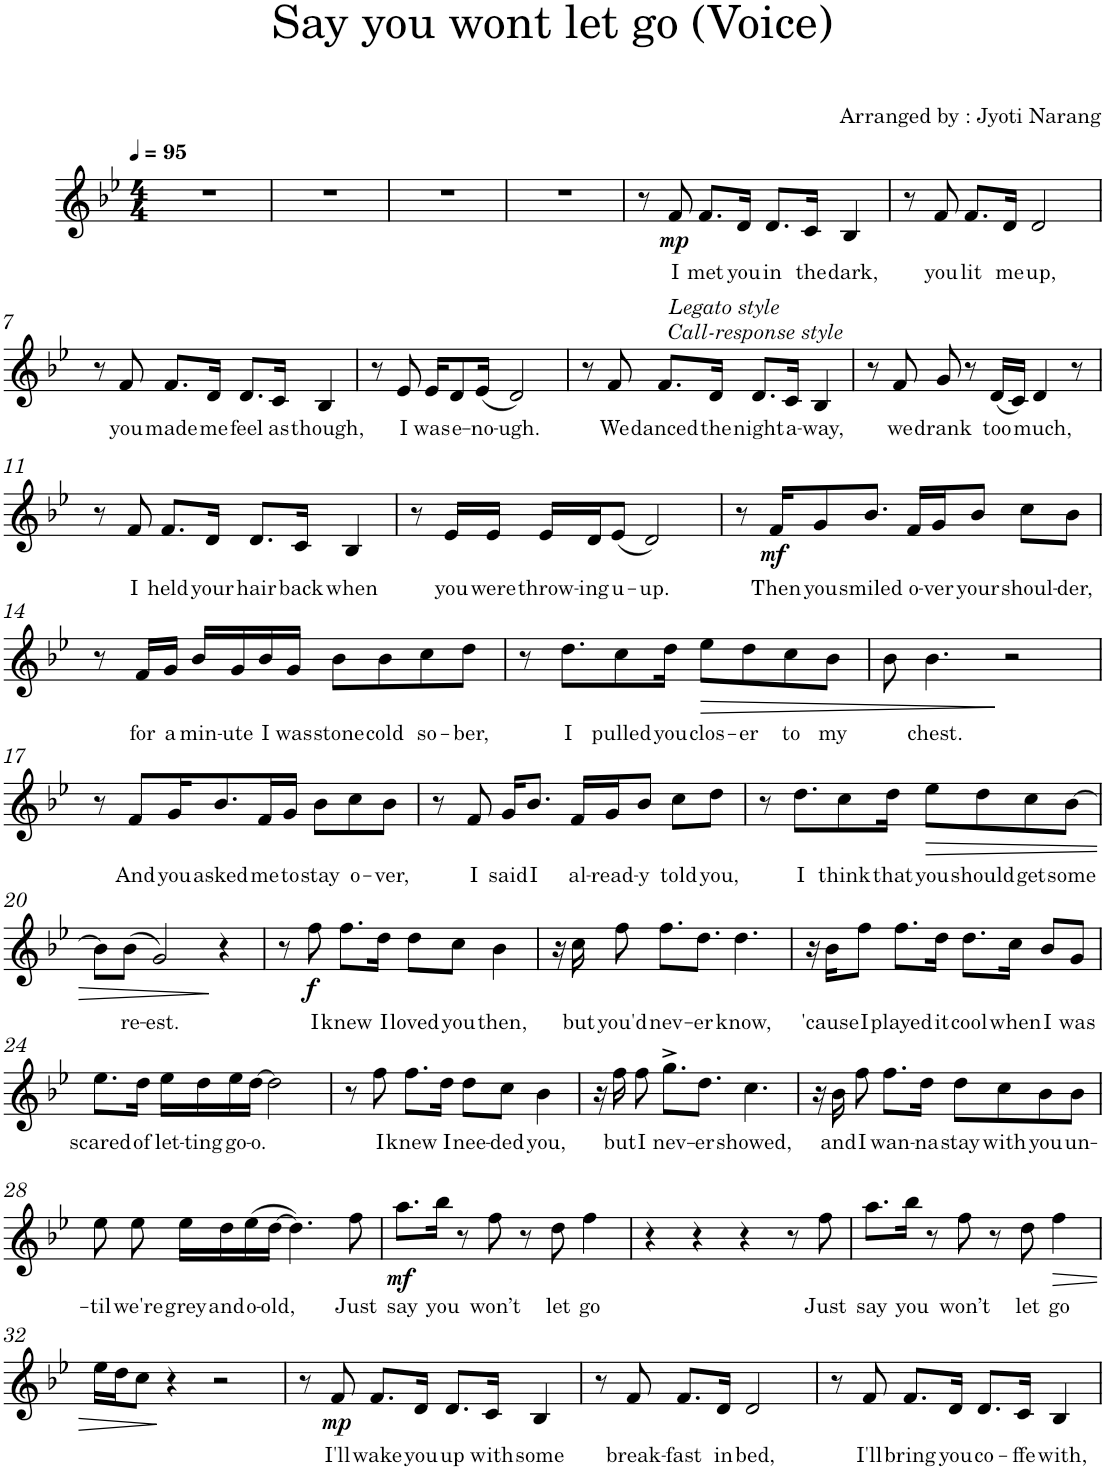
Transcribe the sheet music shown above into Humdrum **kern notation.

**kern	**text	**dynam
*part1	*part1	*part1
*staff1	*staff1	*staff1
*I"Piano	*	*
*I'Pno.	*	*
*clefG2	*	*
*k[b-e-]	*	*
*M4/4	*	*
*MM95	*	*
=1	=1	=1
1r	.	.
=2	=2	=2
1r	.	.
=3	=3	=3
1r	.	.
=4	=4	=4
1r	.	.
=5	=5	=5
8r	.	.
!LO:TX:b:i:t=Legato style	!	!
!LO:TX:b:i:t=Call-response style	!	!
!	!LO:LY:b	!LO:DY:b
8f/	I	mp
!	!LO:LY:b	!
8.f/L	met	.
!	!LO:LY:b	!
16d/Jk	you	.
!	!LO:LY:b	!
8.d/L	in	.
!	!LO:LY:b	!
16c/Jk	the	.
!	!LO:LY:b	!
4B-/	dark,	.
=6	=6	=6
8r	.	.
!	!LO:LY:b	!
8f/	you	.
!	!LO:LY:b	!
8.f/L	lit	.
!	!LO:LY:b	!
16d/Jk	me	.
!	!LO:LY:b	!
2d/	up,	.
!!LO:LB:g=z
=7	=7	=7
8r	.	.
!	!LO:LY:b	!
8f/	you	.
!	!LO:LY:b	!
8.f/L	made	.
!	!LO:LY:b	!
16d/Jk	me	.
!	!LO:LY:b	!
8.d/L	feel	.
!	!LO:LY:b	!
16c/Jk	as	.
!	!LO:LY:b	!
4B-/	though,	.
=8	=8	=8
8r	.	.
!	!LO:LY:b	!
8e-/	I	.
!	!LO:LY:b	!
16e-/KL	was	.
!	!LO:LY:b	!
8d/	e-	.
!	!LO:LY:b	!
(<16e-/Jk	-no-	.
!	!LO:LY:b	!
2d/)	-ugh.	.
=9	=9	=9
8r	.	.
!	!LO:LY:b	!
8f/	We	.
!	!LO:LY:b	!
8.f/L	danced	.
!	!LO:LY:b	!
16d/Jk	the	.
!	!LO:LY:b	!
8.d/L	night	.
!	!LO:LY:b	!
16c/Jk	a-	.
!	!LO:LY:b	!
4B-/	-way,	.
=10	=10	=10
8r	.	.
!	!LO:LY:b	!
8f/	we	.
!	!LO:LY:b	!
8g/	drank	.
8r	.	.
!	!LO:LY:b	!
(<16d/LL	too	.
16c/JJ)	.	.
!	!LO:LY:b	!
4d/	much,	.
8r	.	.
!!LO:LB:g=z
=11	=11	=11
8r	.	.
!	!LO:LY:b	!
8f/	I	.
!	!LO:LY:b	!
8.f/L	held	.
!	!LO:LY:b	!
16d/Jk	your	.
!	!LO:LY:b	!
8.d/L	hair	.
!	!LO:LY:b	!
16c/Jk	back	.
!	!LO:LY:b	!
4B-/	when	.
=12	=12	=12
8r	.	.
!	!LO:LY:b	!
16e-/LL	you	.
!	!LO:LY:b	!
16e-/JJ	were	.
!	!LO:LY:b	!
16e-/LL	throw-	.
!	!LO:LY:b	!
16d/J	-ing	.
!	!LO:LY:b	!
(<8e-/J	u-	.
!	!LO:LY:b	!
2d/)	-up.	.
=13	=13	=13
8r	.	.
!	!LO:LY:b	!LO:DY:b
16f/KL	Then	mf
!	!LO:LY:b	!
8g/	you	.
!	!LO:LY:b	!
8.b-/J	smiled	.
!	!LO:LY:b	!
16f/LL	o-	.
!	!LO:LY:b	!
16g/J	-ver	.
!	!LO:LY:b	!
8b-/J	your	.
!	!LO:LY:b	!
8cc\L	shoul-	.
!	!LO:LY:b	!
8b-\J	-der,	.
!!LO:LB:g=z
=14	=14	=14
8r	.	.
!	!LO:LY:b	!
16f/LL	for	.
!	!LO:LY:b	!
16g/JJ	a	.
!	!LO:LY:b	!
16b-/LL	min-	.
!	!LO:LY:b	!
16g/	-ute	.
!	!LO:LY:b	!
16b-/	I	.
!	!LO:LY:b	!
16g/JJ	was	.
!	!LO:LY:b	!
8b-\L	stone	.
!	!LO:LY:b	!
8b-\	cold	.
!	!LO:LY:b	!
8cc\	so-	.
!	!LO:LY:b	!
8dd\J	-ber,	.
=15	=15	=15
8r	.	.
!	!LO:LY:b	!
8.dd\L	I	.
!	!LO:LY:b	!
8cc\	pulled	.
!	!LO:LY:b	!
16dd\Jk	you	.
!	!LO:LY:b	!LO:HP:b
8ee-\L	clos-	>
!	!LO:LY:b	!
8dd\	-er	.
!	!LO:LY:b	!
8cc\	to	.
!	!LO:LY:b	!
8b-\J	my	.
=16	=16	=16
8b-\	.	.
!	!LO:LY:b	!
4.b-\	chest.	.
2r	.	]
!!LO:LB:g=z
=17	=17	=17
8r	.	.
!	!LO:LY:b	!
8f/L	And	.
!	!LO:LY:b	!
16g/K	you	.
!	!LO:LY:b	!
8.b-/	asked	.
!	!LO:LY:b	!
16f/L	me	.
!	!LO:LY:b	!
16g/JJ	to	.
!	!LO:LY:b	!
8b-\L	stay	.
!	!LO:LY:b	!
8cc\	o-	.
!	!LO:LY:b	!
8b-\J	-ver,	.
=18	=18	=18
8r	.	.
!	!LO:LY:b	!
8f/	I	.
!	!LO:LY:b	!
16g/KL	said	.
!	!LO:LY:b	!
8.b-/J	I	.
!	!LO:LY:b	!
16f/LL	al-	.
!	!LO:LY:b	!
16g/J	-read-	.
!	!LO:LY:b	!
8b-/J	-y	.
!	!LO:LY:b	!
8cc\L	told	.
!	!LO:LY:b	!
8dd\J	you,	.
=19	=19	=19
8r	.	.
!	!LO:LY:b	!
8.dd\L	I	.
!	!LO:LY:b	!
8cc\	think	.
!	!LO:LY:b	!
16dd\Jk	that	.
!	!LO:LY:b	!LO:HP:b
8ee-\L	you	>
!	!LO:LY:b	!
8dd\	should	.
!	!LO:LY:b	!
8cc\	get	.
!	!LO:LY:b	!
[8b-\J	some	.
!!LO:LB:g=z
=20	=20	=20
8b-\L]	.	.
!	!LO:LY:b	!
(>8b-\J	re-	.
!	!LO:LY:b	!
2g/)	-est.	.
4r	.	]
=21	=21	=21
8r	.	.
!	!LO:LY:b	!LO:DY:b
8ff\	I	f
!	!LO:LY:b	!
8.ff\L	knew	.
!	!LO:LY:b	!
16dd\Jk	I	.
!	!LO:LY:b	!
8dd\L	loved	.
!	!LO:LY:b	!
8cc\J	you	.
!	!LO:LY:b	!
4b-\	then,	.
=22	=22	=22
16r	.	.
!	!LO:LY:b	!
16cc\	but	.
!	!LO:LY:b	!
8ff\	you'd	.
!	!LO:LY:b	!
8.ff\L	nev-	.
!	!LO:LY:b	!
8.dd\J	-er	.
!	!LO:LY:b	!
4.dd\	know,	.
=23	=23	=23
16r	.	.
!	!LO:LY:b	!
16b-\KL	'cause	.
!	!LO:LY:b	!
8ff\J	I	.
!	!LO:LY:b	!
8.ff\L	played	.
!	!LO:LY:b	!
16dd\Jk	it	.
!	!LO:LY:b	!
8.dd\L	cool	.
!	!LO:LY:b	!
16cc\Jk	when	.
!	!LO:LY:b	!
8b-/L	I	.
!	!LO:LY:b	!
8g/J	was	.
!!LO:LB:g=z
=24	=24	=24
!	!LO:LY:b	!
8.ee-\L	scared	.
!	!LO:LY:b	!
16dd\Jk	of	.
!	!LO:LY:b	!
16ee-\LL	let-	.
!	!LO:LY:b	!
16dd\	-ting	.
!	!LO:LY:b	!
16ee-\	go-	.
!	!LO:LY:b	!
[16dd\JJ	-o.	.
2dd\]	.	.
=25	=25	=25
8r	.	.
!	!LO:LY:b	!
8ff\	I	.
!	!LO:LY:b	!
8.ff\L	knew	.
!	!LO:LY:b	!
16dd\Jk	I	.
!	!LO:LY:b	!
8dd\L	nee-	.
!	!LO:LY:b	!
8cc\J	-ded	.
!	!LO:LY:b	!
4b-\	you,	.
=26	=26	=26
16r	.	.
!	!LO:LY:b	!
16ff\	but	.
!	!LO:LY:b	!
8ff\	I	.
!	!LO:LY:b	!
8.gg^\L	nev-	.
!	!LO:LY:b	!
8.dd\J	-er	.
!	!LO:LY:b	!
4.cc\	showed,	.
=27	=27	=27
16r	.	.
!	!LO:LY:b	!
16b-\	and	.
!	!LO:LY:b	!
8ff\	I	.
!	!LO:LY:b	!
8.ff\L	wan-	.
!	!LO:LY:b	!
16dd\Jk	-na	.
!	!LO:LY:b	!
8dd\L	stay	.
!	!LO:LY:b	!
8cc\	with	.
!	!LO:LY:b	!
8b-\	you	.
!	!LO:LY:b	!
8b-\J	un-	.
!!LO:LB:g=z
=28	=28	=28
!	!LO:LY:b	!
8ee-\	-til	.
!	!LO:LY:b	!
8ee-\	we're	.
!	!LO:LY:b	!
16ee-\LL	grey	.
!	!LO:LY:b	!
16dd\	and	.
!	!LO:LY:b	!
(>16ee-\	o-	.
!	!LO:LY:b	!
[16dd\JJ	-old,	.
4.dd\])	.	.
!	!LO:LY:b	!
8ff\	Just	.
=29	=29	=29
!	!LO:LY:b	!LO:DY:b
8.aa\L	say	mf
!	!LO:LY:b	!
16bb-\Jk	you	.
8r	.	.
!	!LO:LY:b	!
8ff\	won’t	.
8r	.	.
!	!LO:LY:b	!
8dd\	let	.
!	!LO:LY:b	!
4ff\	go	.
=30	=30	=30
4r	.	.
4r	.	.
4r	.	.
8r	.	.
!	!LO:LY:b	!
8ff\	Just	.
=31	=31	=31
!	!LO:LY:b	!
8.aa\L	say	.
!	!LO:LY:b	!
16bb-\Jk	you	.
8r	.	.
!	!LO:LY:b	!
8ff\	won’t	.
8r	.	.
!	!LO:LY:b	!
8dd\	let	.
!	!LO:LY:b	!LO:HP:b
4ff\	go	>
!!LO:LB:g=z
=32	=32	=32
16ee-\LL	.	.
16dd\J	.	.
8cc\J	.	.
4r	.	]
2r	.	.
=33	=33	=33
8r	.	.
!	!LO:LY:b	!LO:DY:b
8f/	I'll	mp
!	!LO:LY:b	!
8.f/L	wake	.
!	!LO:LY:b	!
16d/Jk	you	.
!	!LO:LY:b	!
8.d/L	up	.
!	!LO:LY:b	!
16c/Jk	with	.
!	!LO:LY:b	!
4B-/	some	.
=34	=34	=34
8r	.	.
!	!LO:LY:b	!
8f/	break-	.
!	!LO:LY:b	!
8.f/L	-fast	.
!	!LO:LY:b	!
16d/Jk	in	.
!	!LO:LY:b	!
2d/	bed,	.
=35	=35	=35
8r	.	.
!	!LO:LY:b	!
8f/	I'll	.
!	!LO:LY:b	!
8.f/L	bring	.
!	!LO:LY:b	!
16d/Jk	you	.
!	!LO:LY:b	!
8.d/L	co-	.
!	!LO:LY:b	!
16c/Jk	-ffe	.
!	!LO:LY:b	!
4B-/	with,	.
=	=	=
*-	*-	*-
